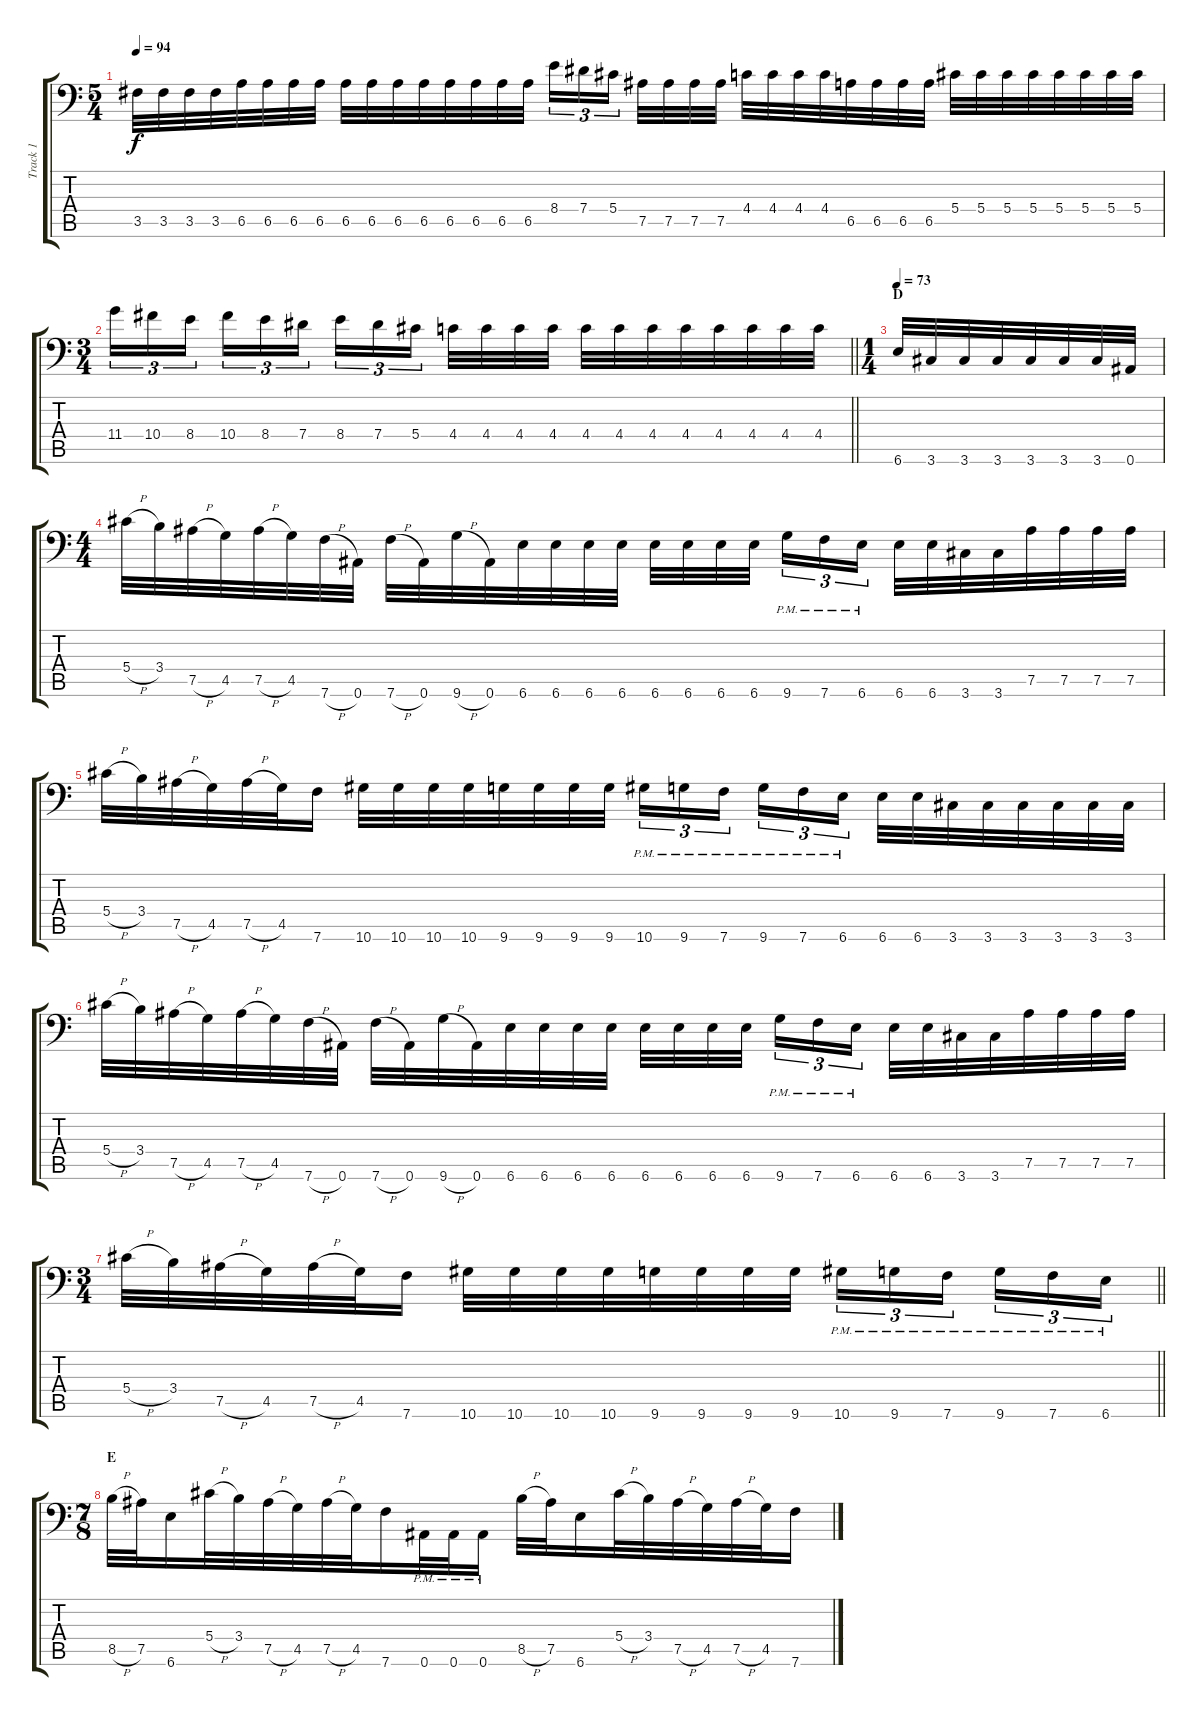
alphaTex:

\track ("Track 1" "Track 1") {instrument distortionguitar}
\staff {score tabs}
\tuning (Bb3 Gb3 Db3 Ab2 Eb2 Bb1) {hide}
\ts (5 4)
\tempo 94
\clef f4
\ks c
3.5.32{dy f} 3.5.32 3.5.32 3.5.32 6.5.32 6.5.32 6.5.32 6.5.32 6.5.32 6.5.32 6.5.32 6.5.32 6.5.32 6.5.32 6.5.32 6.5.32 8.4.16{tu (3 2)} 7.4.16{tu (3 2)} 5.4.16{tu (3 2)} 7.5.32 7.5.32 7.5.32 7.5.32 4.4.32 4.4.32 4.4.32 4.4.32 6.5.32 6.5.32 6.5.32 6.5.32 5.4.32 5.4.32 5.4.32 5.4.32 5.4.32 5.4.32 5.4.32 5.4.32 |
\ts (3 4)
\barLineRight lightlight
11.4.16{tu (3 2)} 10.4.16{tu (3 2)} 8.4.16{tu (3 2)} 10.4.16{tu (3 2)} 8.4.16{tu (3 2)} 7.4.16{tu (3 2)} 8.4.16{tu (3 2)} 7.4.16{tu (3 2)} 5.4.16{tu (3 2)} 4.4.32 4.4.32 4.4.32 4.4.32 4.4.32 4.4.32 4.4.32 4.4.32 4.4.32 4.4.32 4.4.32 4.4.32 |
\ts (1 4)
\section ("" "D")
\tempo 73
6.6.32 3.6.32 3.6.32 3.6.32 3.6.32 3.6.32 3.6.32 0.6.32 |
\ts (4 4)
5.4{h}.32 3.4.32 7.5{h}.32 4.5.32 7.5{h}.32 4.5.32 7.6{h}.32 0.6.32 7.6{h}.32 0.6.32 9.6{h}.32 0.6.32 6.6.32 6.6.32 6.6.32 6.6.32 6.6.32 6.6.32 6.6.32 6.6.32 9.6{pm}.16{tu (3 2)} 7.6{pm}.16{tu (3 2)} 6.6{pm}.16{tu (3 2)} 6.6.32 6.6.32 3.6.32 3.6.32 7.5.32 7.5.32 7.5.32 7.5.32 |
5.4{h}.32 3.4.32 7.5{h}.32 4.5.32 7.5{h}.32 4.5.32 7.6.16 10.6.32 10.6.32 10.6.32 10.6.32 9.6.32 9.6.32 9.6.32 9.6.32 10.6{pm}.16{tu (3 2)} 9.6{pm}.16{tu (3 2)} 7.6{pm}.16{tu (3 2)} 9.6{pm}.16{tu (3 2)} 7.6{pm}.16{tu (3 2)} 6.6{pm}.16{tu (3 2)} 6.6.32 6.6.32 3.6.32 3.6.32 3.6.32 3.6.32 3.6.32 3.6.32 |
5.4{h}.32 3.4.32 7.5{h}.32 4.5.32 7.5{h}.32 4.5.32 7.6{h}.32 0.6.32 7.6{h}.32 0.6.32 9.6{h}.32 0.6.32 6.6.32 6.6.32 6.6.32 6.6.32 6.6.32 6.6.32 6.6.32 6.6.32 9.6{pm}.16{tu (3 2)} 7.6{pm}.16{tu (3 2)} 6.6{pm}.16{tu (3 2)} 6.6.32 6.6.32 3.6.32 3.6.32 7.5.32 7.5.32 7.5.32 7.5.32 |
\ts (3 4)
\barLineRight lightlight
5.4{h}.32 3.4.32 7.5{h}.32 4.5.32 7.5{h}.32 4.5.32 7.6.16 10.6.32 10.6.32 10.6.32 10.6.32 9.6.32 9.6.32 9.6.32 9.6.32 10.6{pm}.16{tu (3 2)} 9.6{pm}.16{tu (3 2)} 7.6{pm}.16{tu (3 2)} 9.6{pm}.16{tu (3 2)} 7.6{pm}.16{tu (3 2)} 6.6{pm}.16{tu (3 2)} |
\ts (7 8)
\section ("" "E")
8.5{h}.32 7.5.32 6.6.16 5.4{h}.32 3.4.32 7.5{h}.32 4.5.32 7.5{h}.32 4.5.32 7.6.16 0.6{pm}.32 0.6{pm}.32 0.6{pm}.16 8.5{h}.32 7.5.32 6.6.16 5.4{h}.32 3.4.32 7.5{h}.32 4.5.32 7.5{h}.32 4.5.32 7.6.16
